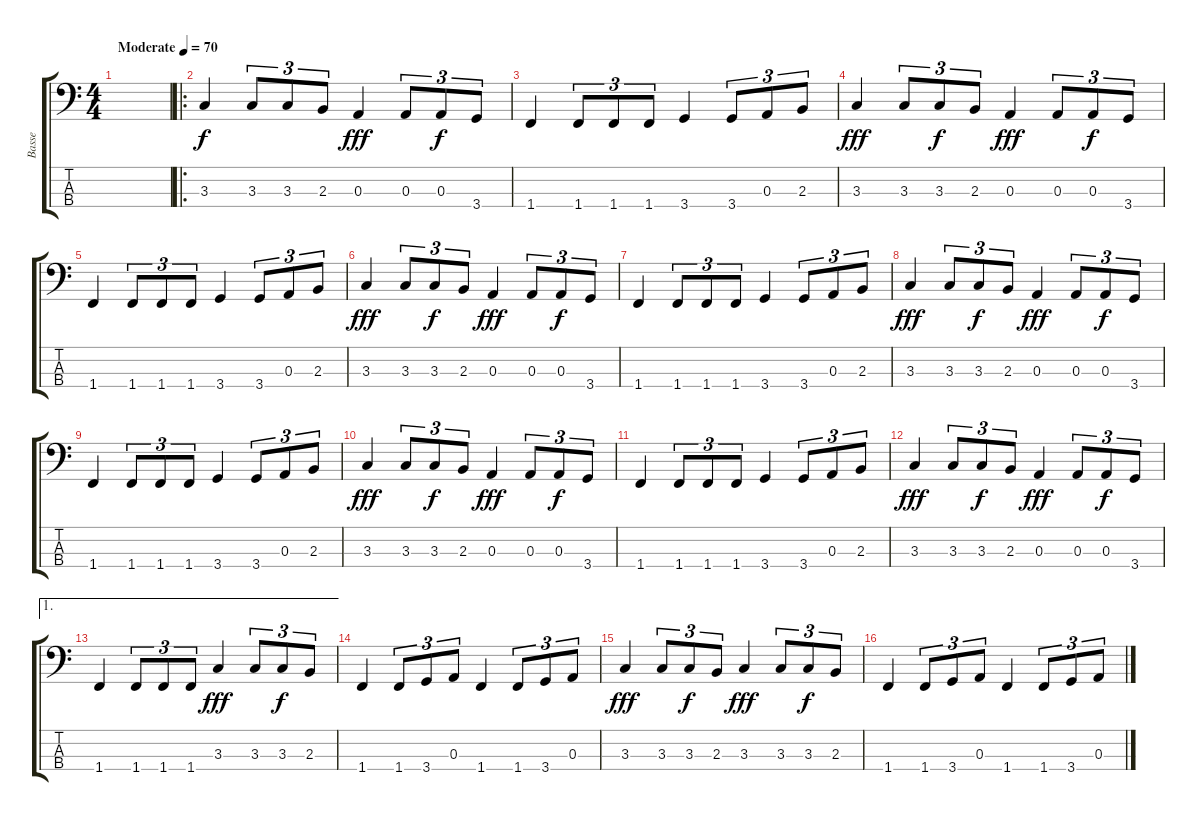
\track ("Basse" "Basse") {instrument electricbasspick}
\staff {score tabs}
\tuning (G2 D2 A1 E1) {hide}
\ts (4 4)
\tempo (70 "Moderate")
\clef f4
\ks c
|
\ro
3.3.4 3.3.8{tu (3 2)} 3.3.8{tu (3 2) dy f} 2.3.8{tu (3 2)} 0.3.4{dy fff} 0.3.8{tu (3 2)} 0.3.8{tu (3 2) dy f} 3.4.8{tu (3 2)} |
1.4.4 1.4.8{tu (3 2)} 1.4.8{tu (3 2)} 1.4.8{tu (3 2)} 3.4.4 3.4.8{tu (3 2)} 0.3.8{tu (3 2)} 2.3.8{tu (3 2)} |
3.3.4{dy fff} 3.3.8{tu (3 2)} 3.3.8{tu (3 2) dy f} 2.3.8{tu (3 2)} 0.3.4{dy fff} 0.3.8{tu (3 2)} 0.3.8{tu (3 2) dy f} 3.4.8{tu (3 2)} |
1.4.4 1.4.8{tu (3 2)} 1.4.8{tu (3 2)} 1.4.8{tu (3 2)} 3.4.4 3.4.8{tu (3 2)} 0.3.8{tu (3 2)} 2.3.8{tu (3 2)} |
3.3.4{dy fff} 3.3.8{tu (3 2)} 3.3.8{tu (3 2) dy f} 2.3.8{tu (3 2)} 0.3.4{dy fff} 0.3.8{tu (3 2)} 0.3.8{tu (3 2) dy f} 3.4.8{tu (3 2)} |
1.4.4 1.4.8{tu (3 2)} 1.4.8{tu (3 2)} 1.4.8{tu (3 2)} 3.4.4 3.4.8{tu (3 2)} 0.3.8{tu (3 2)} 2.3.8{tu (3 2)} |
3.3.4{dy fff} 3.3.8{tu (3 2)} 3.3.8{tu (3 2) dy f} 2.3.8{tu (3 2)} 0.3.4{dy fff} 0.3.8{tu (3 2)} 0.3.8{tu (3 2) dy f} 3.4.8{tu (3 2)} |
1.4.4 1.4.8{tu (3 2)} 1.4.8{tu (3 2)} 1.4.8{tu (3 2)} 3.4.4 3.4.8{tu (3 2)} 0.3.8{tu (3 2)} 2.3.8{tu (3 2)} |
3.3.4{dy fff} 3.3.8{tu (3 2)} 3.3.8{tu (3 2) dy f} 2.3.8{tu (3 2)} 0.3.4{dy fff} 0.3.8{tu (3 2)} 0.3.8{tu (3 2) dy f} 3.4.8{tu (3 2)} |
1.4.4 1.4.8{tu (3 2)} 1.4.8{tu (3 2)} 1.4.8{tu (3 2)} 3.4.4 3.4.8{tu (3 2)} 0.3.8{tu (3 2)} 2.3.8{tu (3 2)} |
3.3.4{dy fff} 3.3.8{tu (3 2)} 3.3.8{tu (3 2) dy f} 2.3.8{tu (3 2)} 0.3.4{dy fff} 0.3.8{tu (3 2)} 0.3.8{tu (3 2) dy f} 3.4.8{tu (3 2)} |
\ae 1
1.4.4 1.4.8{tu (3 2)} 1.4.8{tu (3 2)} 1.4.8{tu (3 2)} 3.3.4{dy fff} 3.3.8{tu (3 2)} 3.3.8{tu (3 2) dy f} 2.3.8{tu (3 2)} |
1.4.4 1.4.8{tu (3 2)} 3.4.8{tu (3 2)} 0.3.8{tu (3 2)} 1.4.4 1.4.8{tu (3 2)} 3.4.8{tu (3 2)} 0.3.8{tu (3 2)} |
3.3.4{dy fff} 3.3.8{tu (3 2)} 3.3.8{tu (3 2) dy f} 2.3.8{tu (3 2)} 3.3.4{dy fff} 3.3.8{tu (3 2)} 3.3.8{tu (3 2) dy f} 2.3.8{tu (3 2)} |
1.4.4 1.4.8{tu (3 2)} 3.4.8{tu (3 2)} 0.3.8{tu (3 2)} 1.4.4 1.4.8{tu (3 2)} 3.4.8{tu (3 2)} 0.3.8{tu (3 2)}
